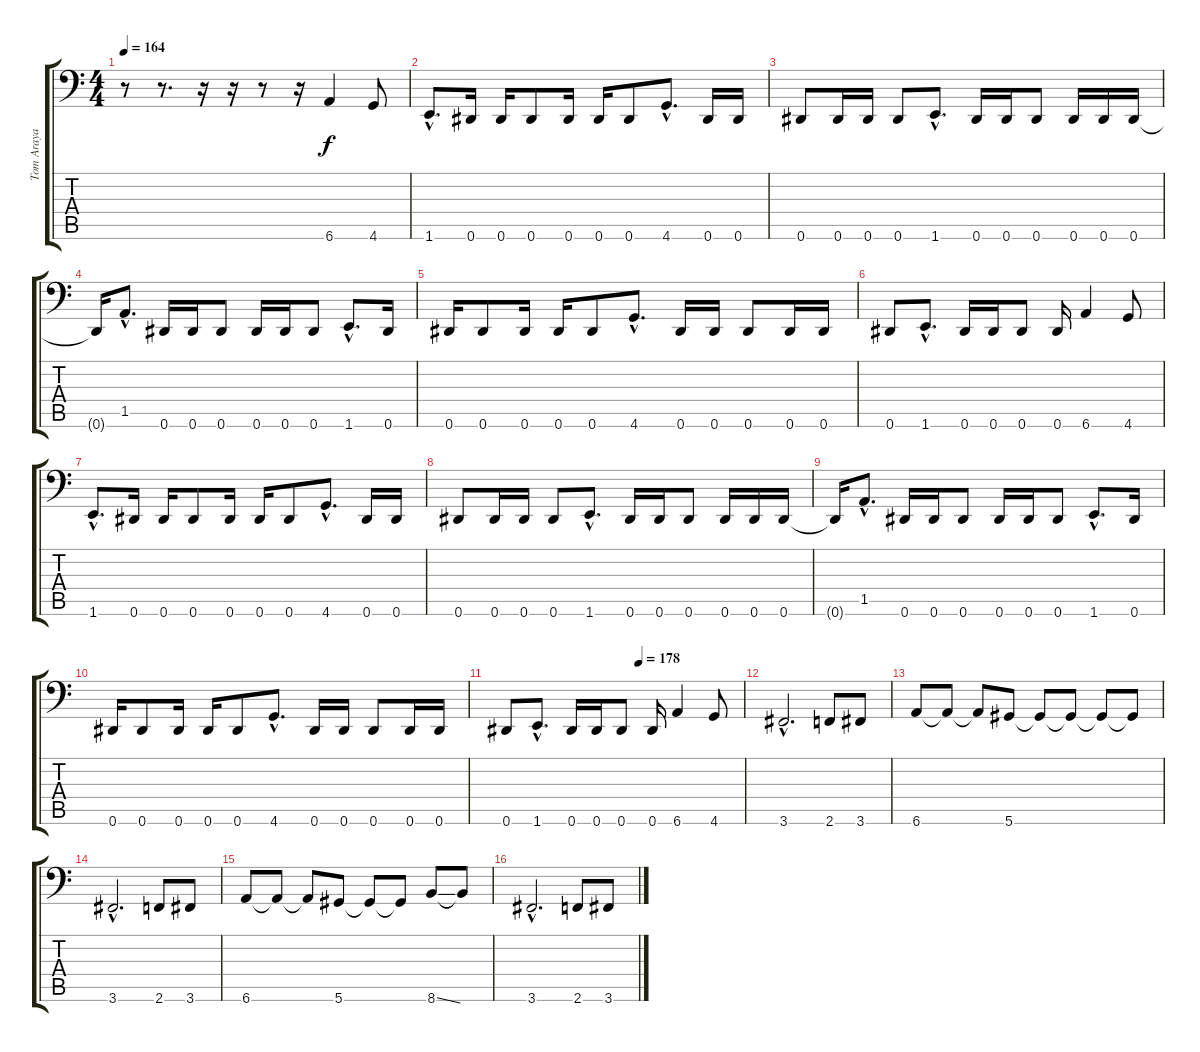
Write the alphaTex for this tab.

\track ("Tom Araya" "Tom Araya") {instrument electricbasspick}
\staff {score tabs}
\tuning (Eb3 Bb2 Gb2 Db2 Ab1 Eb1) {hide}
\ts (4 4)
\tempo 164
\clef f4
\ks c
r.8{dy f} r.8{d} r.16 r.16 r.8 r.16 6.6.4 4.6.8 |
1.6{hac}.8{d} 0.6.16 0.6.16 0.6.8 0.6.16 0.6.16 0.6.8 4.6{hac}.8{d} 0.6.16 0.6.16 |
0.6.8 0.6.16 0.6.16 0.6.8 1.6{hac}.8{d} 0.6.16 0.6.16 0.6.8 0.6.16 0.6.16 0.6.16 |
0.6{t}.16 1.5{hac}.8{d} 0.6.16 0.6.16 0.6.8 0.6.16 0.6.16 0.6.8 1.6{hac}.8{d} 0.6.16 |
0.6.16 0.6.8 0.6.16 0.6.16 0.6.8 4.6{hac}.8{d} 0.6.16 0.6.16 0.6.8 0.6.16 0.6.16 |
0.6.8 1.6{hac}.8{d} 0.6.16 0.6.16 0.6.8 0.6.16 6.6.4 4.6.8 |
1.6{hac}.8{d} 0.6.16 0.6.16 0.6.8 0.6.16 0.6.16 0.6.8 4.6{hac}.8{d} 0.6.16 0.6.16 |
0.6.8 0.6.16 0.6.16 0.6.8 1.6{hac}.8{d} 0.6.16 0.6.16 0.6.8 0.6.16 0.6.16 0.6.16 |
0.6{t}.16 1.5{hac}.8{d} 0.6.16 0.6.16 0.6.8 0.6.16 0.6.16 0.6.8 1.6{hac}.8{d} 0.6.16 |
0.6.16 0.6.8 0.6.16 0.6.16 0.6.8 4.6{hac}.8{d} 0.6.16 0.6.16 0.6.8 0.6.16 0.6.16 |
\tempo (178 0.5625)
0.6.8 1.6{hac}.8{d} 0.6.16 0.6.16 0.6.8 0.6.16 6.6.4 4.6.8 |
3.6{hac}.2{d} 2.6.8 3.6.8 |
6.6.8 6.6{t}.8 6.6{t}.8 5.6.8 5.6{t}.8 5.6{t}.8 5.6{t}.8 5.6{t}.8 |
3.6{hac}.2{d} 2.6.8 3.6.8 |
6.6.8 6.6{t}.8 6.6{t}.8 5.6.8 5.6{t}.8 5.6{t}.8 8.6{ss}.8 8.6{t}.8 |
3.6{hac}.2{d} 2.6.8 3.6.8
